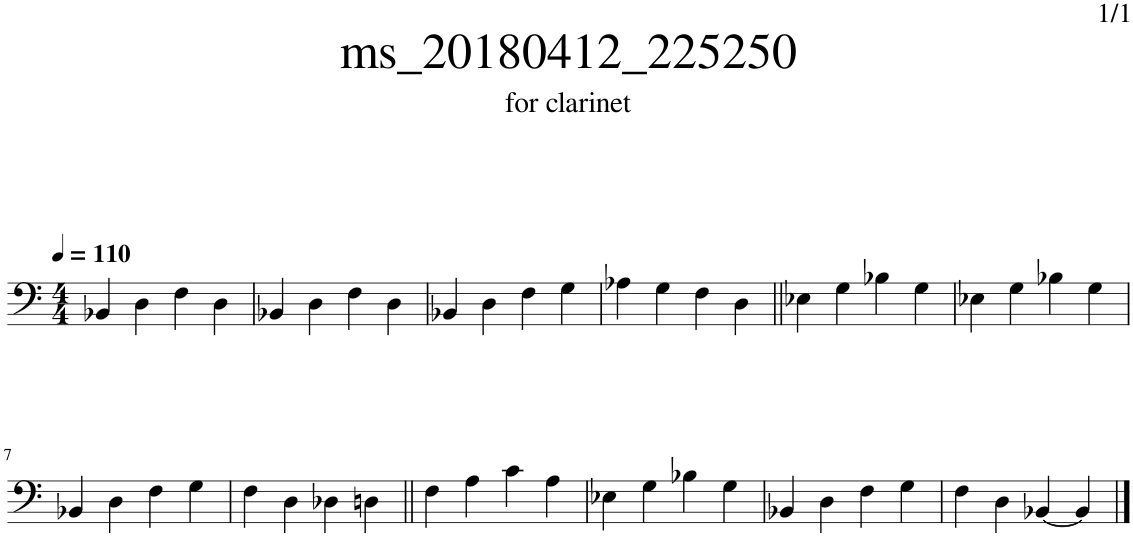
**kern
*part1
*staff1
*I"ベース
*clefF4
*Trd7c12
*k[]
*M4/4
*MM110
=1
4BB-X/
4D\
4F\
4D\
=2
4BB-X/
4D\
4F\
4D\
=3
4BB-X/
4D\
4F\
4G\
=4
4A-X\
4G\
4F\
4D\
=5||
4E-X\
4G\
4B-X\
4G\
=6
4E-X\
4G\
4B-X\
4G\
!!LO:LB:g=z
=7
4BB-X/
4D\
4F\
4G\
=8
4F\
4D\
4D-X\
4Dn\
=9||
4F\
4A\
4c\
4A\
=10
4E-X\
4G\
4B-X\
4G\
=11
4BB-X/
4D\
4F\
4G\
=12
4F\
4D\
[4BB-X/
4BB-/]
==
*-
